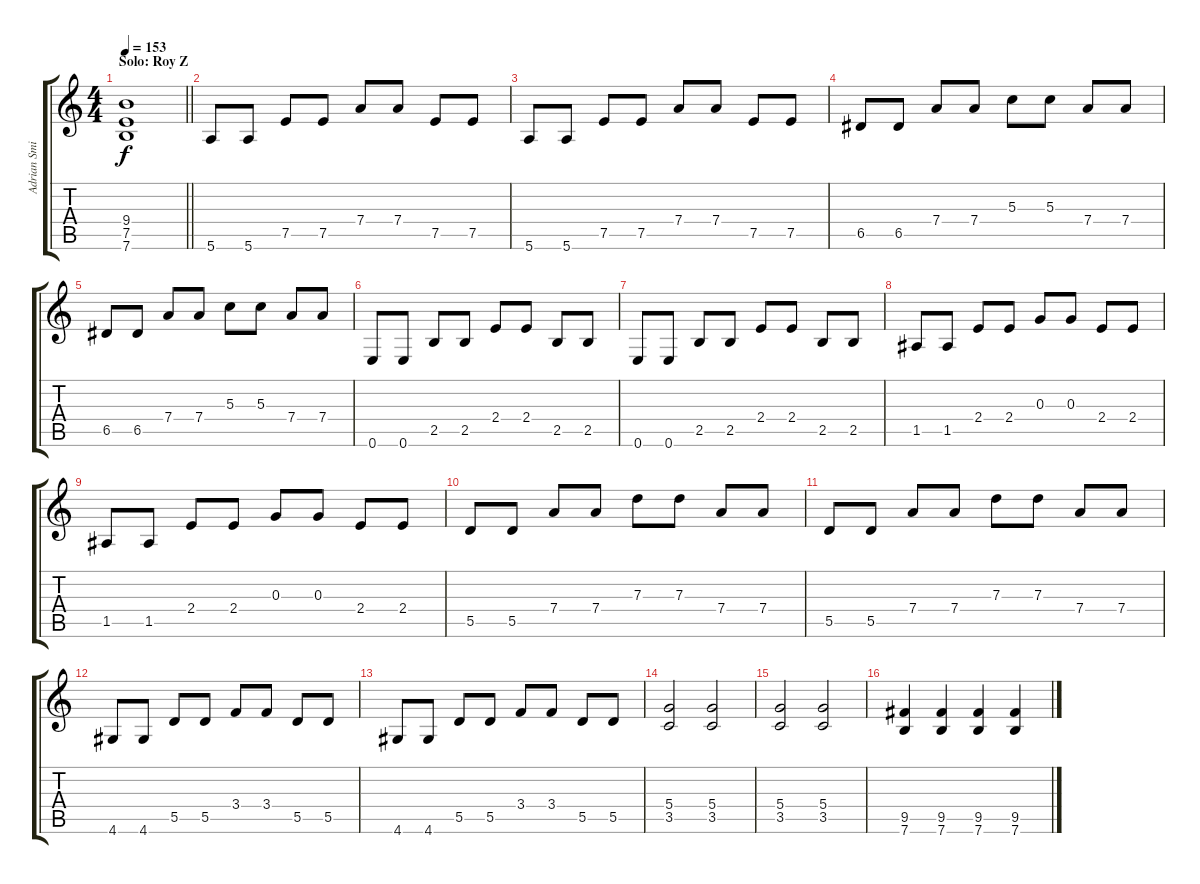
\track ("Adrian Smith" "Adrian Smi") {instrument overdrivenguitar}
\staff {score tabs}
\tuning (E4 B3 G3 D3 A2 E2) {hide}
\ts (4 4)
\section ("" "Solo: Roy Z")
\tempo 153
\clef g2
\barLineRight lightlight
\ks c
(9.4{t} 7.5{t} 7.6{t}).1{dy f} |
5.6.8 5.6.8 7.5.8 7.5.8 7.4.8 7.4.8 7.5.8 7.5.8 |
5.6.8 5.6.8 7.5.8 7.5.8 7.4.8 7.4.8 7.5.8 7.5.8 |
6.5.8 6.5.8 7.4.8 7.4.8 5.3.8 5.3.8 7.4.8 7.4.8 |
6.5.8 6.5.8 7.4.8 7.4.8 5.3.8 5.3.8 7.4.8 7.4.8 |
0.6.8 0.6.8 2.5.8 2.5.8 2.4.8 2.4.8 2.5.8 2.5.8 |
0.6.8 0.6.8 2.5.8 2.5.8 2.4.8 2.4.8 2.5.8 2.5.8 |
1.5.8 1.5.8 2.4.8 2.4.8 0.3.8 0.3.8 2.4.8 2.4.8 |
1.5.8 1.5.8 2.4.8 2.4.8 0.3.8 0.3.8 2.4.8 2.4.8 |
5.5.8 5.5.8 7.4.8 7.4.8 7.3.8 7.3.8 7.4.8 7.4.8 |
5.5.8 5.5.8 7.4.8 7.4.8 7.3.8 7.3.8 7.4.8 7.4.8 |
4.6.8 4.6.8 5.5.8 5.5.8 3.4.8 3.4.8 5.5.8 5.5.8 |
4.6.8 4.6.8 5.5.8 5.5.8 3.4.8 3.4.8 5.5.8 5.5.8 |
(5.4 3.5).2 (5.4 3.5).2 |
(5.4 3.5).2 (5.4 3.5).2 |
(9.5 7.6).4 (9.5 7.6).4 (9.5 7.6).4 (9.5 7.6).4
